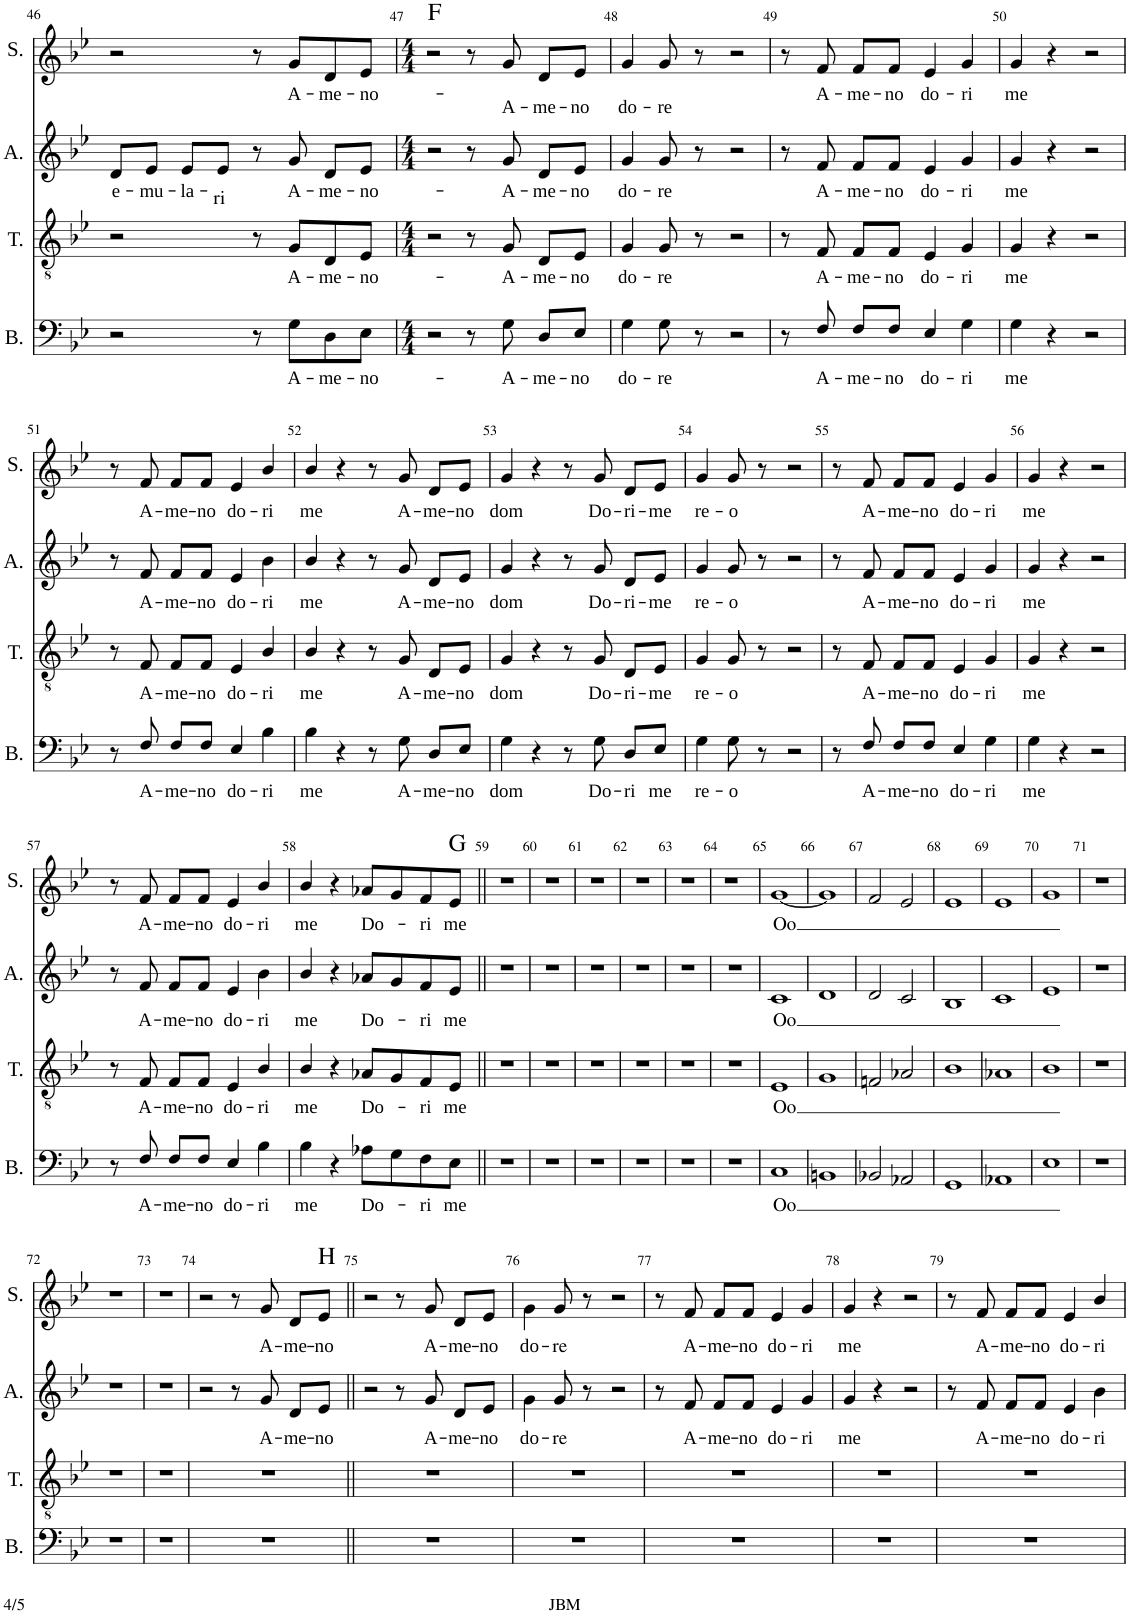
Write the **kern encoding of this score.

**kern	**text	**kern	**text	**kern	**text	**kern	**text
*part4	*part4	*part3	*part3	*part2	*part2	*part1	*part1
*staff4	*staff4	*staff3	*staff3	*staff2	*staff2	*staff1	*staff1
*I"Bass	*	*I"Tenor	*	*I"Alto	*	*I"Soprano	*
*I'B.	*	*I'T.	*	*I'A.	*	*I'S.	*
!!LO:PB:g=z
*clefF4	*	*clefGv2	*	*clefG2	*	*clefG2	*
*k[b-e-]	*	*k[b-e-]	*	*k[b-e-]	*	*k[b-e-]	*
*M4/4	*	*M4/4	*	*M4/4	*	*M4/4	*
=46	=46	=46	=46	=46	=46	=46	=46
!	!	!	!	!	!LO:LY:b	!	!
2r	.	2r	.	8d/L	e-	2r	.
!	!	!	!	!	!LO:LY:b	!	!
.	.	.	.	8e-/J	-mu-	.	.
!	!	!	!	!	!LO:LY:b	!	!
.	.	.	.	8e-/L	-la-	.	.
!	!	!	!	!	!LO:LY:b	!	!
.	.	.	.	8e-/J	-ri	.	.
8r	.	8r	.	8r	.	8r	.
!	!LO:LY:b	!	!LO:LY:b	!	!LO:LY:b	!	!LO:LY:b
8G\L	A-	8G/L	A-	8g/	A-	8g/L	A-
!	!LO:LY:b	!	!LO:LY:b	!	!LO:LY:b	!	!LO:LY:b
8D\	-me-	8D/	-me-	8d/L	-me-	8d/	-me-
!	!LO:LY:b	!	!LO:LY:b	!	!LO:LY:b	!	!LO:LY:b
8E-\J	-no-	8E-/J	-no-	8e-/J	-no-	8e-/J	-no-
=47	=47	=47	=47	=47	=47	=47	=47
*M4/4	*	*M4/4	*	*M4/4	*	*M4/4	*
!	!	!	!	!	!	!LO:TX:a:t=F	!
2r	.	2r	.	2r	.	2r	.
8r	.	8r	.	8r	.	8r	.
!	!LO:LY:b	!	!LO:LY:b	!	!LO:LY:b	!	!LO:LY:b
8G\	A-	8G/	A-	8g/	A-	8g/	A-
!	!LO:LY:b	!	!LO:LY:b	!	!LO:LY:b	!	!LO:LY:b
8D/L	-me-	8D/L	-me-	8d/L	-me-	8d/L	-me-
!	!LO:LY:b	!	!LO:LY:b	!	!LO:LY:b	!	!LO:LY:b
8E-/J	-no	8E-/J	-no	8e-/J	-no	8e-/J	-no
=48	=48	=48	=48	=48	=48	=48	=48
!	!LO:LY:b	!	!LO:LY:b	!	!LO:LY:b	!	!LO:LY:b
4G\	do-	4G/	do-	4g/	do-	4g/	do-
!	!LO:LY:b	!	!LO:LY:b	!	!LO:LY:b	!	!LO:LY:b
8G\	-re	8G/	-re	8g/	-re	8g/	-re
8r	.	8r	.	8r	.	8r	.
2r	.	2r	.	2r	.	2r	.
=49	=49	=49	=49	=49	=49	=49	=49
8r	.	8r	.	8r	.	8r	.
!	!LO:LY:b	!	!LO:LY:b	!	!LO:LY:b	!	!LO:LY:b
8F/	A-	8F/	A-	8f/	A-	8f/	A-
!	!LO:LY:b	!	!LO:LY:b	!	!LO:LY:b	!	!LO:LY:b
8F/L	-me-	8F/L	-me-	8f/L	-me-	8f/L	-me-
!	!LO:LY:b	!	!LO:LY:b	!	!LO:LY:b	!	!LO:LY:b
8F/J	-no	8F/J	-no	8f/J	-no	8f/J	-no
!	!LO:LY:b	!	!LO:LY:b	!	!LO:LY:b	!	!LO:LY:b
4E-/	do-	4E-/	do-	4e-/	do-	4e-/	do-
!	!LO:LY:b	!	!LO:LY:b	!	!LO:LY:b	!	!LO:LY:b
4G\	-ri	4G/	-ri	4g/	-ri	4g/	-ri
=50	=50	=50	=50	=50	=50	=50	=50
!	!LO:LY:b	!	!LO:LY:b	!	!LO:LY:b	!	!LO:LY:b
4G\	me	4G/	me	4g/	me	4g/	me
4r	.	4r	.	4r	.	4r	.
2r	.	2r	.	2r	.	2r	.
!!LO:LB:g=z
=51	=51	=51	=51	=51	=51	=51	=51
8r	.	8r	.	8r	.	8r	.
!	!LO:LY:b	!	!LO:LY:b	!	!LO:LY:b	!	!LO:LY:b
8F/	A-	8F/	A-	8f/	A-	8f/	A-
!	!LO:LY:b	!	!LO:LY:b	!	!LO:LY:b	!	!LO:LY:b
8F/L	-me-	8F/L	-me-	8f/L	-me-	8f/L	-me-
!	!LO:LY:b	!	!LO:LY:b	!	!LO:LY:b	!	!LO:LY:b
8F/J	-no	8F/J	-no	8f/J	-no	8f/J	-no
!	!LO:LY:b	!	!LO:LY:b	!	!LO:LY:b	!	!LO:LY:b
4E-/	do-	4E-/	do-	4e-/	do-	4e-/	do-
!	!LO:LY:b	!	!LO:LY:b	!	!LO:LY:b	!	!LO:LY:b
4B-\	-ri	4B-/	-ri	4b-\	-ri	4b-/	-ri
=52	=52	=52	=52	=52	=52	=52	=52
!	!LO:LY:b	!	!LO:LY:b	!	!LO:LY:b	!	!LO:LY:b
4B-\	me	4B-/	me	4b-/	me	4b-/	me
4r	.	4r	.	4r	.	4r	.
8r	.	8r	.	8r	.	8r	.
!	!LO:LY:b	!	!LO:LY:b	!	!LO:LY:b	!	!LO:LY:b
8G\	A-	8G/	A-	8g/	A-	8g/	A-
!	!LO:LY:b	!	!LO:LY:b	!	!LO:LY:b	!	!LO:LY:b
8D/L	-me-	8D/L	-me-	8d/L	-me-	8d/L	-me-
!	!LO:LY:b	!	!LO:LY:b	!	!LO:LY:b	!	!LO:LY:b
8E-/J	-no	8E-/J	-no	8e-/J	-no	8e-/J	-no
=53	=53	=53	=53	=53	=53	=53	=53
!	!LO:LY:b	!	!LO:LY:b	!	!LO:LY:b	!	!LO:LY:b
4G\	dom	4G/	dom	4g/	dom	4g/	dom
4r	.	4r	.	4r	.	4r	.
8r	.	8r	.	8r	.	8r	.
!	!LO:LY:b	!	!LO:LY:b	!	!LO:LY:b	!	!LO:LY:b
8G\	Do-	8G/	Do-	8g/	Do-	8g/	Do-
!	!LO:LY:b	!	!LO:LY:b	!	!LO:LY:b	!	!LO:LY:b
8D/L	-ri	8D/L	-ri-	8d/L	-ri-	8d/L	-ri-
!	!LO:LY:b	!	!LO:LY:b	!	!LO:LY:b	!	!LO:LY:b
8E-/J	me	8E-/J	-me	8e-/J	-me	8e-/J	-me
=54	=54	=54	=54	=54	=54	=54	=54
!	!LO:LY:b	!	!LO:LY:b	!	!LO:LY:b	!	!LO:LY:b
4G\	re-	4G/	re-	4g/	re-	4g/	re-
!	!LO:LY:b	!	!LO:LY:b	!	!LO:LY:b	!	!LO:LY:b
8G\	-o	8G/	-o	8g/	-o	8g/	-o
8r	.	8r	.	8r	.	8r	.
2r	.	2r	.	2r	.	2r	.
=55	=55	=55	=55	=55	=55	=55	=55
8r	.	8r	.	8r	.	8r	.
!	!LO:LY:b	!	!LO:LY:b	!	!LO:LY:b	!	!LO:LY:b
8F/	A-	8F/	A-	8f/	A-	8f/	A-
!	!LO:LY:b	!	!LO:LY:b	!	!LO:LY:b	!	!LO:LY:b
8F/L	-me-	8F/L	-me-	8f/L	-me-	8f/L	-me-
!	!LO:LY:b	!	!LO:LY:b	!	!LO:LY:b	!	!LO:LY:b
8F/J	-no	8F/J	-no	8f/J	-no	8f/J	-no
!	!LO:LY:b	!	!LO:LY:b	!	!LO:LY:b	!	!LO:LY:b
4E-/	do-	4E-/	do-	4e-/	do-	4e-/	do-
!	!LO:LY:b	!	!LO:LY:b	!	!LO:LY:b	!	!LO:LY:b
4G\	-ri	4G/	-ri	4g/	-ri	4g/	-ri
=56	=56	=56	=56	=56	=56	=56	=56
!	!LO:LY:b	!	!LO:LY:b	!	!LO:LY:b	!	!LO:LY:b
4G\	me	4G/	me	4g/	me	4g/	me
4r	.	4r	.	4r	.	4r	.
2r	.	2r	.	2r	.	2r	.
!!LO:LB:g=z
=57	=57	=57	=57	=57	=57	=57	=57
8r	.	8r	.	8r	.	8r	.
!	!LO:LY:b	!	!LO:LY:b	!	!LO:LY:b	!	!LO:LY:b
8F/	A-	8F/	A-	8f/	A-	8f/	A-
!	!LO:LY:b	!	!LO:LY:b	!	!LO:LY:b	!	!LO:LY:b
8F/L	-me-	8F/L	-me-	8f/L	-me-	8f/L	-me-
!	!LO:LY:b	!	!LO:LY:b	!	!LO:LY:b	!	!LO:LY:b
8F/J	-no	8F/J	-no	8f/J	-no	8f/J	-no
!	!LO:LY:b	!	!LO:LY:b	!	!LO:LY:b	!	!LO:LY:b
4E-/	do-	4E-/	do-	4e-/	do-	4e-/	do-
!	!LO:LY:b	!	!LO:LY:b	!	!LO:LY:b	!	!LO:LY:b
4B-\	-ri	4B-/	-ri	4b-\	-ri	4b-/	-ri
=58	=58	=58	=58	=58	=58	=58	=58
!	!LO:LY:b	!	!LO:LY:b	!	!LO:LY:b	!	!LO:LY:b
4B-\	me	4B-/	me	4b-/	me	4b-/	me
4r	.	4r	.	4r	.	4r	.
!	!LO:LY:b	!	!LO:LY:b	!	!LO:LY:b	!	!LO:LY:b
8A-X\L	Do-	8A-X/L	Do-	8a-X/L	Do-	8a-X/L	Do-
8G\	.	8G/	.	8g/	.	8g/	.
!	!LO:LY:b	!	!LO:LY:b	!	!LO:LY:b	!	!LO:LY:b
8F\	-ri	8F/	-ri	8f/	-ri	8f/	-ri
!	!	!	!	!	!	!LO:TX:a:t=G	!
!	!LO:LY:b	!	!LO:LY:b	!	!LO:LY:b	!	!LO:LY:b
8E-\J	me	8E-/J	me	8e-/J	me	8e-/J	me
=59||	=59||	=59||	=59||	=59||	=59||	=59||	=59||
1r	.	1r	.	1r	.	1r	.
=60	=60	=60	=60	=60	=60	=60	=60
1r	.	1r	.	1r	.	1r	.
=61	=61	=61	=61	=61	=61	=61	=61
1r	.	1r	.	1r	.	1r	.
=62	=62	=62	=62	=62	=62	=62	=62
1r	.	1r	.	1r	.	1r	.
=63	=63	=63	=63	=63	=63	=63	=63
1r	.	1r	.	1r	.	1r	.
=64	=64	=64	=64	=64	=64	=64	=64
1r	.	1r	.	1r	.	1r	.
=65	=65	=65	=65	=65	=65	=65	=65
!	!LO:LY:b	!	!LO:LY:b	!	!LO:LY:b	!	!LO:LY:b
1C	Oo	1E-	Oo	1c	Oo	[1g	Oo
=66	=66	=66	=66	=66	=66	=66	=66
1BBn	.	1G	.	1d	.	1g]	.
=67	=67	=67	=67	=67	=67	=67	=67
2BB-X/	.	2Fn/	.	2d/	.	2f/	.
2AA-X/	.	2A-X/	.	2c/	.	2e-/	.
=68	=68	=68	=68	=68	=68	=68	=68
1GG	.	1B-	.	1B-	.	1e-	.
=69	=69	=69	=69	=69	=69	=69	=69
1AA-X	.	1A-X	.	1c	.	1e-	.
=70	=70	=70	=70	=70	=70	=70	=70
1E-	.	1B-	.	1e-	.	1g	.
=71	=71	=71	=71	=71	=71	=71	=71
1r	.	1r	.	1r	.	1r	.
!!LO:LB:g=z
=72	=72	=72	=72	=72	=72	=72	=72
1r	.	1r	.	1r	.	1r	.
=73	=73	=73	=73	=73	=73	=73	=73
1r	.	1r	.	1r	.	1r	.
=74	=74	=74	=74	=74	=74	=74	=74
1r	.	1r	.	2r	.	2r	.
.	.	.	.	8r	.	8r	.
!	!	!	!	!	!LO:LY:b	!	!LO:LY:b
.	.	.	.	8g/	A-	8g/	A-
!	!	!	!	!	!LO:LY:b	!	!LO:LY:b
.	.	.	.	8d/L	-me-	8d/L	-me-
!	!	!	!	!	!	!LO:TX:a:t=H	!
!	!	!	!	!	!LO:LY:b	!	!LO:LY:b
.	.	.	.	8e-/J	-no	8e-/J	-no
=75||	=75||	=75||	=75||	=75||	=75||	=75||	=75||
1r	.	1r	.	2r	.	2r	.
.	.	.	.	8r	.	8r	.
!	!	!	!	!	!LO:LY:b	!	!LO:LY:b
.	.	.	.	8g/	A-	8g/	A-
!	!	!	!	!	!LO:LY:b	!	!LO:LY:b
.	.	.	.	8d/L	-me-	8d/L	-me-
!	!	!	!	!	!LO:LY:b	!	!LO:LY:b
.	.	.	.	8e-/J	-no	8e-/J	-no
=76	=76	=76	=76	=76	=76	=76	=76
!	!	!	!	!	!LO:LY:b	!	!LO:LY:b
1r	.	1r	.	4g\	do-	4g\	do-
!	!	!	!	!	!LO:LY:b	!	!LO:LY:b
.	.	.	.	8g/	-re	8g/	-re
.	.	.	.	8r	.	8r	.
.	.	.	.	2r	.	2r	.
=77	=77	=77	=77	=77	=77	=77	=77
1r	.	1r	.	8r	.	8r	.
!	!	!	!	!	!LO:LY:b	!	!LO:LY:b
.	.	.	.	8f/	A-	8f/	A-
!	!	!	!	!	!LO:LY:b	!	!LO:LY:b
.	.	.	.	8f/L	-me-	8f/L	-me-
!	!	!	!	!	!LO:LY:b	!	!LO:LY:b
.	.	.	.	8f/J	-no	8f/J	-no
!	!	!	!	!	!LO:LY:b	!	!LO:LY:b
.	.	.	.	4e-/	do-	4e-/	do-
!	!	!	!	!	!LO:LY:b	!	!LO:LY:b
.	.	.	.	4g/	-ri	4g/	-ri
=78	=78	=78	=78	=78	=78	=78	=78
!	!	!	!	!	!LO:LY:b	!	!LO:LY:b
1r	.	1r	.	4g/	me	4g/	me
.	.	.	.	4r	.	4r	.
.	.	.	.	2r	.	2r	.
=79	=79	=79	=79	=79	=79	=79	=79
1r	.	1r	.	8r	.	8r	.
!	!	!	!	!	!LO:LY:b	!	!LO:LY:b
.	.	.	.	8f/	A-	8f/	A-
!	!	!	!	!	!LO:LY:b	!	!LO:LY:b
.	.	.	.	8f/L	-me-	8f/L	-me-
!	!	!	!	!	!LO:LY:b	!	!LO:LY:b
.	.	.	.	8f/J	-no	8f/J	-no
!	!	!	!	!	!LO:LY:b	!	!LO:LY:b
.	.	.	.	4e-/	do-	4e-/	do-
!	!	!	!	!	!LO:LY:b	!	!LO:LY:b
.	.	.	.	4b-\	-ri	4b-/	-ri
=	=	=	=	=	=	=	=
*-	*-	*-	*-	*-	*-	*-	*-
